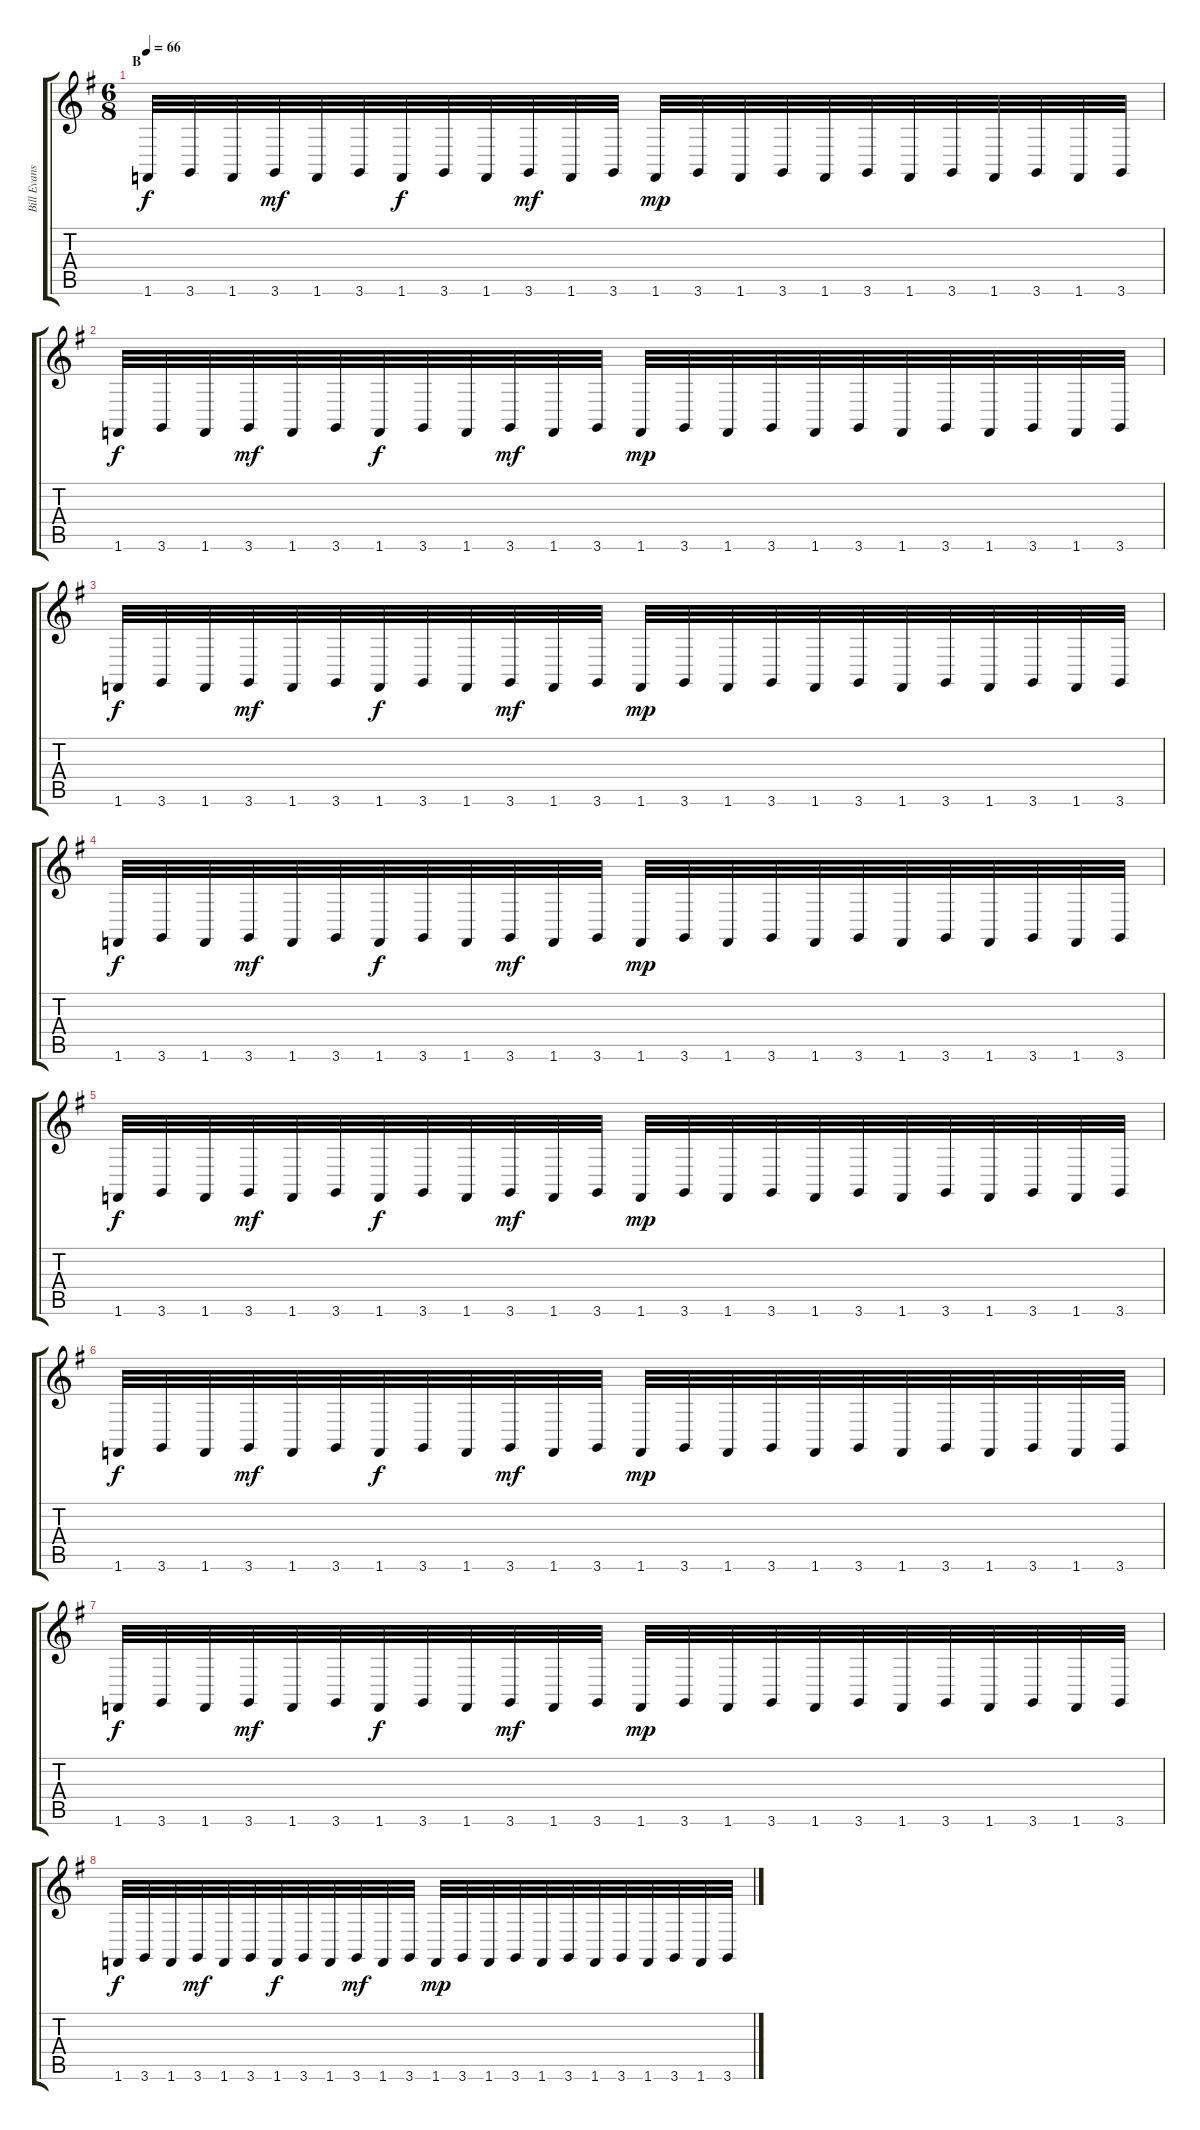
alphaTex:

\track ("Bill Evans" "Bill Evans") {instrument acousticgrandpiano}
\staff {score tabs}
\tuning (E4 B3 G3 D3 A2 E2) {hide}
\ts (6 8)
\section ("" "B")
\tempo 66
\clef g2
\ks g
1.6.32{dy f} 3.6.32 1.6.32 3.6.32{dy mf} 1.6.32 3.6.32 1.6.32{dy f} 3.6.32 1.6.32 3.6.32{dy mf} 1.6.32 3.6.32 1.6.32{dy mp} 3.6.32 1.6.32 3.6.32 1.6.32 3.6.32 1.6.32 3.6.32 1.6.32 3.6.32 1.6.32 3.6.32 |
1.6.32{dy f} 3.6.32 1.6.32 3.6.32{dy mf} 1.6.32 3.6.32 1.6.32{dy f} 3.6.32 1.6.32 3.6.32{dy mf} 1.6.32 3.6.32 1.6.32{dy mp} 3.6.32 1.6.32 3.6.32 1.6.32 3.6.32 1.6.32 3.6.32 1.6.32 3.6.32 1.6.32 3.6.32 |
1.6.32{dy f} 3.6.32 1.6.32 3.6.32{dy mf} 1.6.32 3.6.32 1.6.32{dy f} 3.6.32 1.6.32 3.6.32{dy mf} 1.6.32 3.6.32 1.6.32{dy mp} 3.6.32 1.6.32 3.6.32 1.6.32 3.6.32 1.6.32 3.6.32 1.6.32 3.6.32 1.6.32 3.6.32 |
1.6.32{dy f} 3.6.32 1.6.32 3.6.32{dy mf} 1.6.32 3.6.32 1.6.32{dy f} 3.6.32 1.6.32 3.6.32{dy mf} 1.6.32 3.6.32 1.6.32{dy mp} 3.6.32 1.6.32 3.6.32 1.6.32 3.6.32 1.6.32 3.6.32 1.6.32 3.6.32 1.6.32 3.6.32 |
1.6.32{dy f} 3.6.32 1.6.32 3.6.32{dy mf} 1.6.32 3.6.32 1.6.32{dy f} 3.6.32 1.6.32 3.6.32{dy mf} 1.6.32 3.6.32 1.6.32{dy mp} 3.6.32 1.6.32 3.6.32 1.6.32 3.6.32 1.6.32 3.6.32 1.6.32 3.6.32 1.6.32 3.6.32 |
1.6.32{dy f} 3.6.32 1.6.32 3.6.32{dy mf} 1.6.32 3.6.32 1.6.32{dy f} 3.6.32 1.6.32 3.6.32{dy mf} 1.6.32 3.6.32 1.6.32{dy mp} 3.6.32 1.6.32 3.6.32 1.6.32 3.6.32 1.6.32 3.6.32 1.6.32 3.6.32 1.6.32 3.6.32 |
1.6.32{dy f} 3.6.32 1.6.32 3.6.32{dy mf} 1.6.32 3.6.32 1.6.32{dy f} 3.6.32 1.6.32 3.6.32{dy mf} 1.6.32 3.6.32 1.6.32{dy mp} 3.6.32 1.6.32 3.6.32 1.6.32 3.6.32 1.6.32 3.6.32 1.6.32 3.6.32 1.6.32 3.6.32 |
1.6.32{dy f} 3.6.32 1.6.32 3.6.32{dy mf} 1.6.32 3.6.32 1.6.32{dy f} 3.6.32 1.6.32 3.6.32{dy mf} 1.6.32 3.6.32 1.6.32{dy mp} 3.6.32 1.6.32 3.6.32 1.6.32 3.6.32 1.6.32 3.6.32 1.6.32 3.6.32 1.6.32 3.6.32
